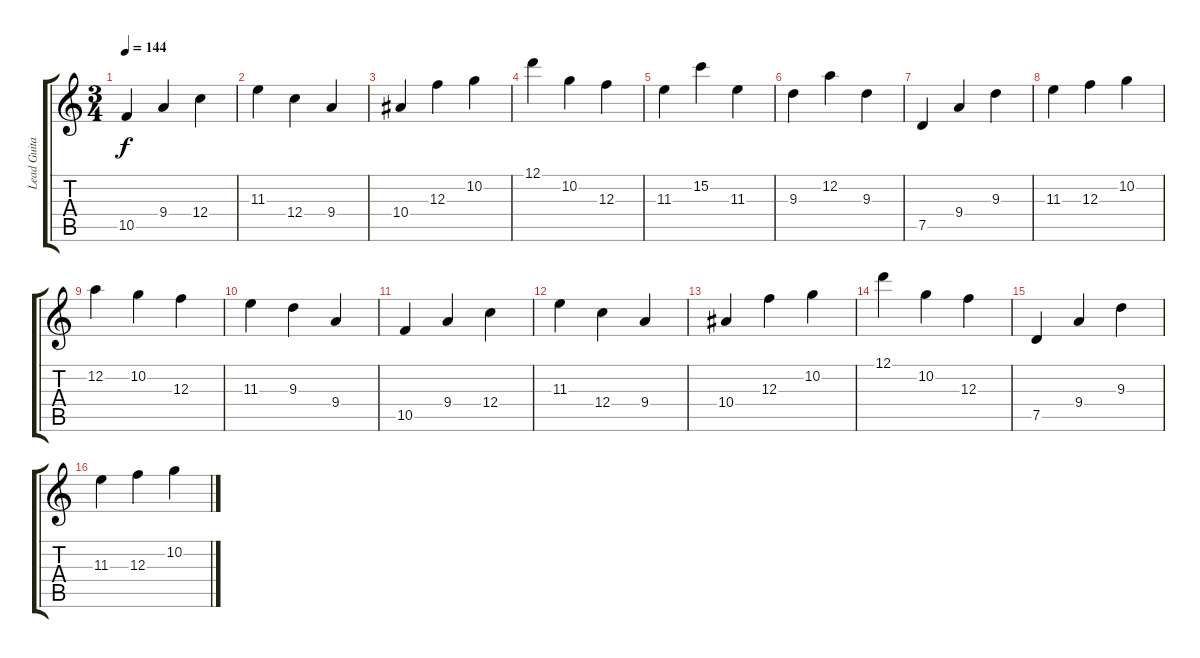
\track ("Lead Guitar" "Lead Guita") {instrument distortionguitar}
\staff {score tabs}
\tuning (D4 A3 F3 C3 G2 C2) {hide}
\ts (3 4)
\tempo 144
\clef g2
\ks c
10.5.4{dy f} 9.4.4 12.4.4 |
11.3.4 12.4.4 9.4.4 |
10.4.4 12.3.4 10.2.4 |
12.1.4 10.2.4 12.3.4 |
11.3.4 15.2.4 11.3.4 |
9.3.4 12.2.4 9.3.4 |
7.5.4 9.4.4 9.3.4 |
11.3.4 12.3.4 10.2.4 |
12.2.4 10.2.4 12.3.4 |
11.3.4 9.3.4 9.4.4 |
10.5.4 9.4.4 12.4.4 |
11.3.4 12.4.4 9.4.4 |
10.4.4 12.3.4 10.2.4 |
12.1.4 10.2.4 12.3.4 |
7.5.4 9.4.4 9.3.4 |
11.3.4 12.3.4 10.2.4
